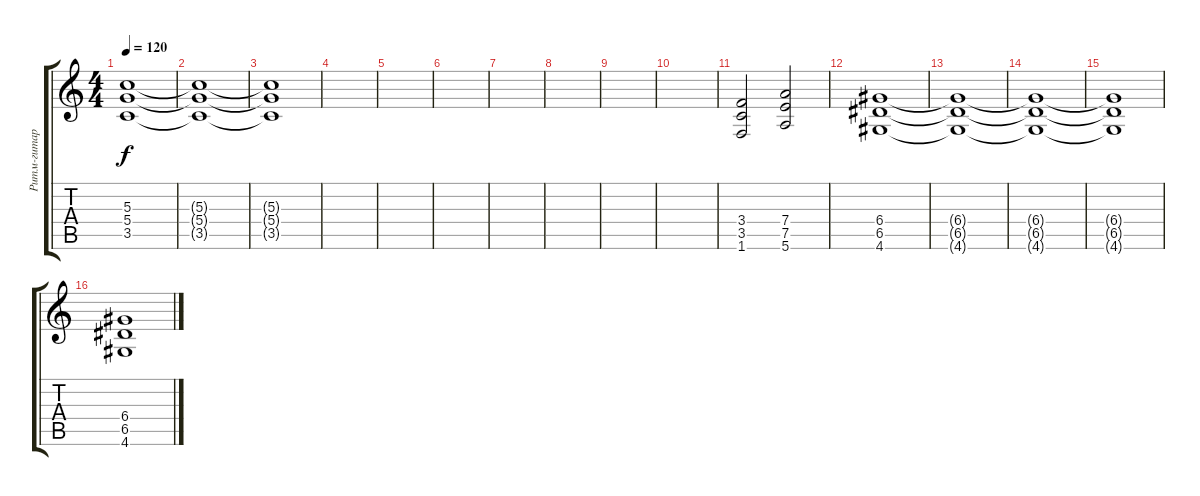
\track ("Ритм-гитара (Силеноз)" "Ритм-гитар") {instrument distortionguitar}
\staff {score tabs}
\tuning (E4 B3 G3 D3 A2 E2) {hide}
\ts (4 4)
\tempo 120
\clef g2
\ks c
(5.3{t} 5.4{t} 3.5{t}).1{dy f} |
(5.3{t} 5.4{t} 3.5{t}).1 |
(5.3{t} 5.4{t} 3.5{t}).1 |
|
|
|
|
|
|
|
(3.4 3.5 1.6).2 (7.4 7.5 5.6).2 |
(6.4 6.5 4.6).1 |
(6.4{t} 6.5{t} 4.6{t}).1 |
(6.4{t} 6.5{t} 4.6{t}).1 |
(6.4{t} 6.5{t} 4.6{t}).1 |
(6.4 6.5 4.6).1
